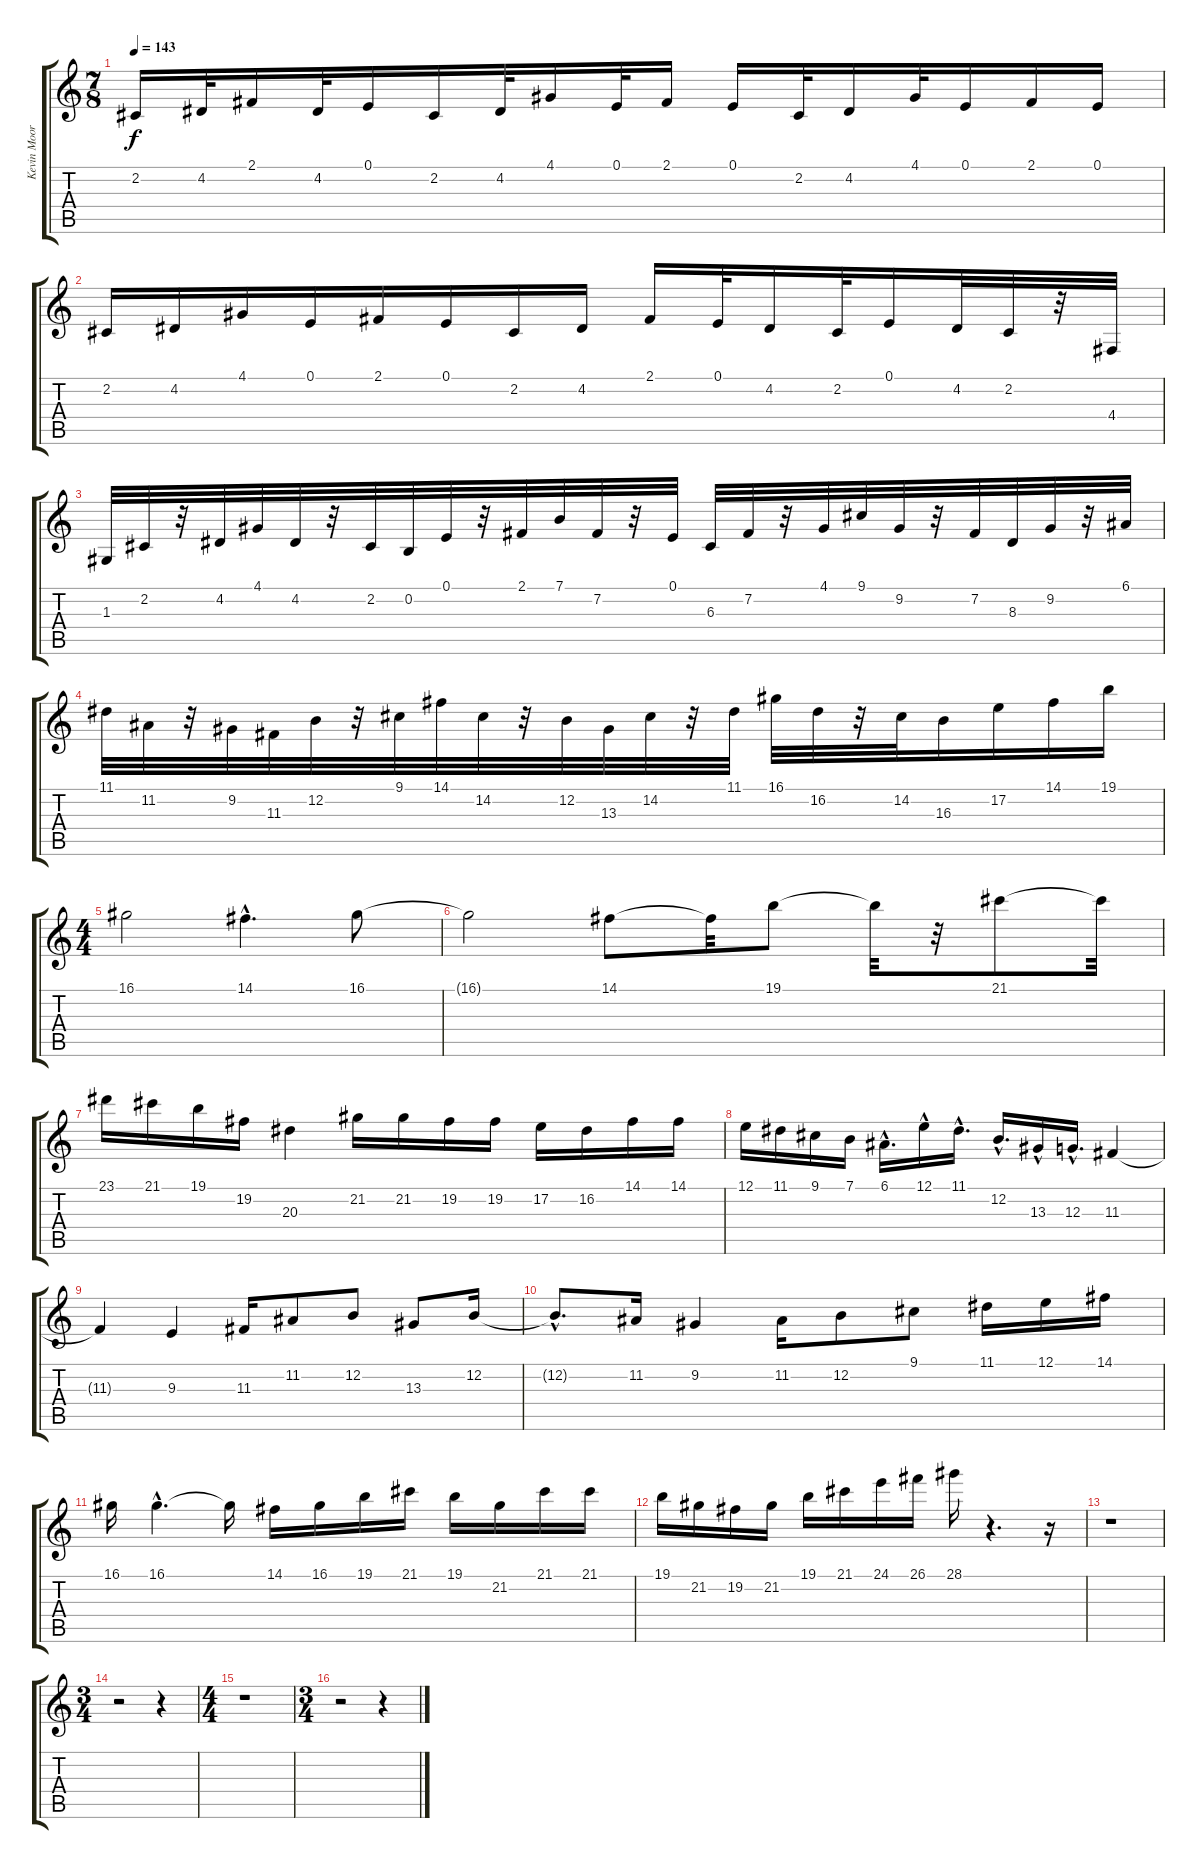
\track ("Kevin Moore(solo)" "Kevin Moor") {instrument lead2sawtooth}
\staff {score tabs}
\tuning (E4 B3 G3 D3 A2 E2) {hide}
\ts (7 8)
\tempo 143
\clef g2
\ks c
2.2.16{dy f} 4.2.32 2.1.16 4.2.32 0.1.16 2.2.16 4.2.32 4.1.16 0.1.32 2.1.16 0.1.16 2.2.32 4.2.16 4.1.32 0.1.16 2.1.16 0.1.16 |
2.2.16 4.2.16 4.1.16 0.1.16 2.1.16 0.1.16 2.2.16 4.2.16 2.1.16 0.1.32 4.2.16 2.2.32 0.1.16 4.2.32 2.2.32 r.32 4.4.32 |
1.3.32 2.2.32 r.32 4.2.32 4.1.32 4.2.32 r.32 2.2.32 0.2.32 0.1.32 r.32 2.1.32 7.1.32 7.2.32 r.32 0.1.32 6.3.32 7.2.32 r.32 4.1.32 9.1.32 9.2.32 r.32 7.2.32 8.3.32 9.2.32 r.32 6.1.32 |
11.1.32 11.2.32 r.32 9.2.32 11.3.32 12.2.32 r.32 9.1.32 14.1.32 14.2.32 r.32 12.2.32 13.3.32 14.2.32 r.32 11.1.32 16.1.32 16.2.32 r.32 14.2.32 16.3.16 17.2.16 14.1.16 19.1.16 |
\ts (4 4)
16.1.2 14.1{hac}.4{d} 16.1.8 |
16.1{t}.2 14.1.8 14.1{t}.32 19.1.8 19.1{t}.32 r.32 21.1.8 21.1{t}.32 |
23.1.16 21.1.16 19.1.16 19.2.16 20.3.4 21.2.16 21.2.16 19.2.16 19.2.16 17.2.16 16.2.16 14.1.16 14.1.16 |
12.1.16 11.1.16 9.1.16 7.1.16 6.1{hac}.16{d} 12.1{hac}.16 11.1{hac}.16{d} 12.2{hac}.16{d} 13.3{hac}.16 12.3{hac}.16{d} 11.3.4 |
11.3{t}.4 9.3.4 11.3.16 11.2.8 12.2.8 13.3.8 12.2.16 |
12.2{hac t}.8{d} 11.2.16 9.2.4 11.2.16 12.2.8 9.1.8 11.1.16 12.1.16 14.1.16 |
16.1.16 16.1{hac}.4{d} 16.1{t}.16 14.1.16 16.1.16 19.1.16 21.1.16 19.1.16 21.2.16 21.1.16 21.1.16 |
19.1.16 21.2.16 19.2.16 21.2.16 19.1.16 21.1.16 24.1.16 26.1.16 28.1.16 r.4{d} r.16 |
r.1 |
\ts (3 4)
r.2 r.4 |
\ts (4 4)
r.1 |
\ts (3 4)
r.2 r.4
